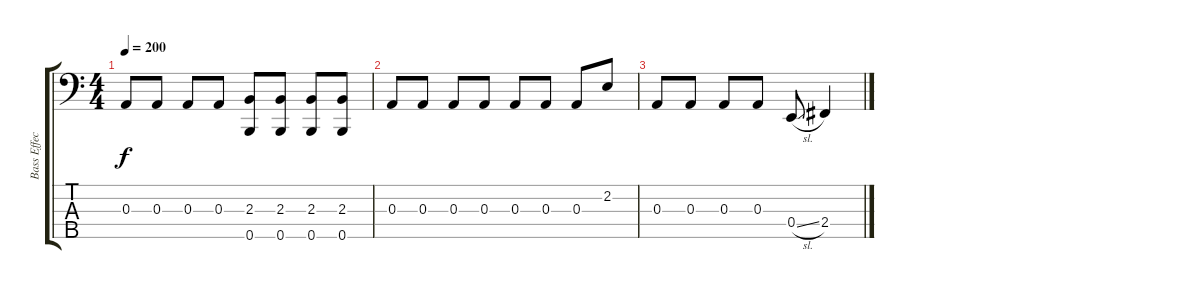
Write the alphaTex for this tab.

\track ("Bass Effect" "Bass Effec") {instrument slapbass1}
\staff {score tabs}
\tuning (G2 D2 A1 E1 B0) {hide}
\ts (4 4)
\tempo 200
\clef f4
\ks c
0.3.8{dy f} 0.3.8 0.3.8 0.3.8 (2.3 0.5).8 (2.3 0.5).8 (2.3 0.5).8 (2.3 0.5).8 |
0.3.8 0.3.8 0.3.8 0.3.8 0.3.8 0.3.8 0.3.8 2.2.8 |
0.3.8 0.3.8 0.3.8 0.3.8 0.4{sl}.8 2.4.4
